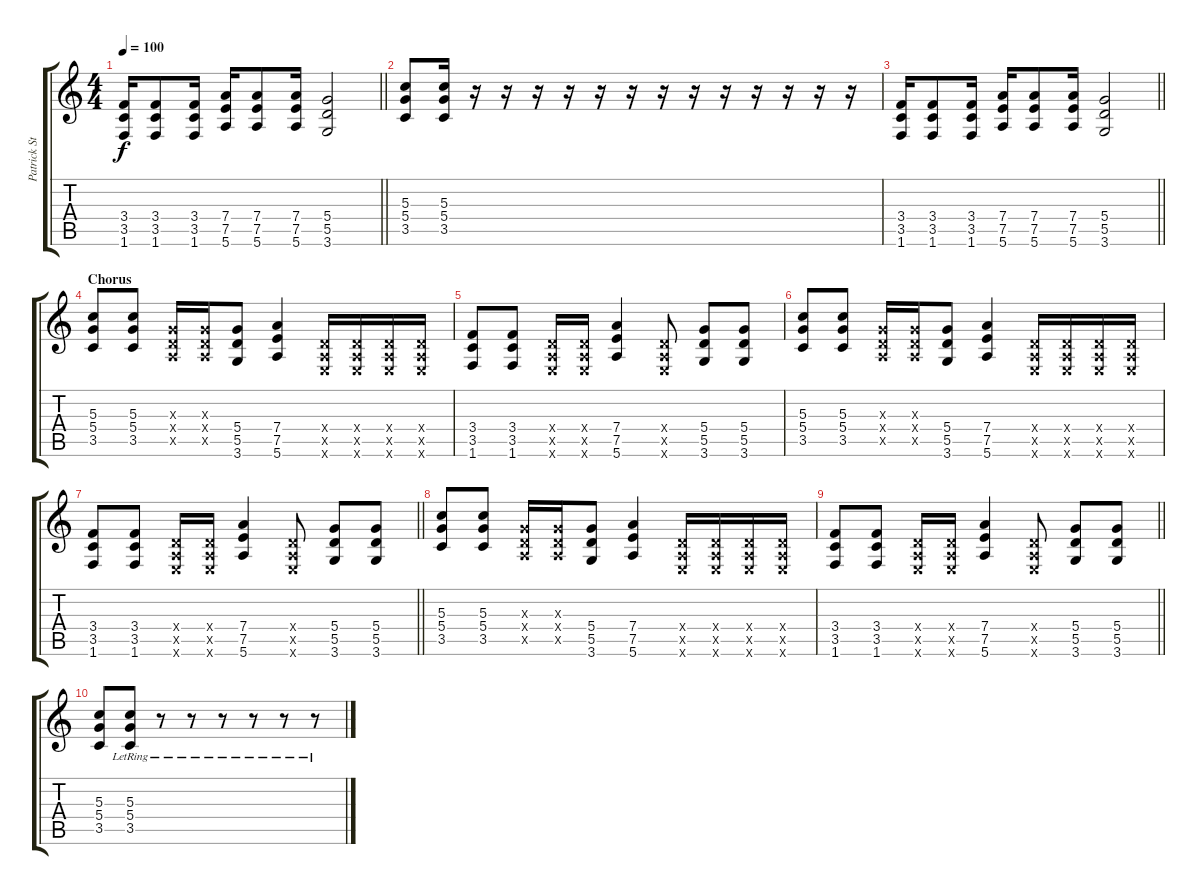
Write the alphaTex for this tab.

\track ("Patrick Stump" "Patrick St") {instrument overdrivenguitar}
\staff {score tabs}
\tuning (E4 B3 G3 D3 A2 E2) {hide}
\ts (4 4)
\tempo 100
\clef g2
\barLineRight lightlight
\ks c
(3.4 3.5 1.6).16{dy f} (3.4 3.5 1.6).8 (3.4 3.5 1.6).16 (7.4 7.5 5.6).16 (7.4 7.5 5.6).8 (7.4 7.5 5.6).16 (5.4 5.5 3.6).2 |
(5.3 5.4 3.5).8 (5.3 5.4 3.5).16 r.16 r.16 r.16 r.16 r.16 r.16 r.16 r.16 r.16 r.16 r.16 r.16 r.16 |
\barLineRight lightlight
(3.4 3.5 1.6).16 (3.4 3.5 1.6).8 (3.4 3.5 1.6).16 (7.4 7.5 5.6).16 (7.4 7.5 5.6).8 (7.4 7.5 5.6).16 (5.4 5.5 3.6).2 |
\section ("" "Chorus")
(5.3 5.4 3.5).8 (5.3 5.4 3.5).8 (0.3{x} 0.4{x} 0.5{x}).16 (0.3{x} 0.4{x} 0.5{x}).16 (5.4 5.5 3.6).8 (7.4 7.5 5.6).4 (0.4{x} 0.5{x} 0.6{x}).16 (0.4{x} 0.5{x} 0.6{x}).16 (0.4{x} 0.5{x} 0.6{x}).16 (0.4{x} 0.5{x} 0.6{x}).16 |
(3.4 3.5 1.6).8 (3.4 3.5 1.6).8 (0.4{x} 0.5{x} 0.6{x}).16 (0.4{x} 0.5{x} 0.6{x}).16 (7.4 7.5 5.6).4 (0.4{x} 0.5{x} 0.6{x}).8 (5.4 5.5 3.6).8 (5.4 5.5 3.6).8 |
(5.3 5.4 3.5).8 (5.3 5.4 3.5).8 (0.3{x} 0.4{x} 0.5{x}).16 (0.3{x} 0.4{x} 0.5{x}).16 (5.4 5.5 3.6).8 (7.4 7.5 5.6).4 (0.4{x} 0.5{x} 0.6{x}).16 (0.4{x} 0.5{x} 0.6{x}).16 (0.4{x} 0.5{x} 0.6{x}).16 (0.4{x} 0.5{x} 0.6{x}).16 |
\barLineRight lightlight
(3.4 3.5 1.6).8 (3.4 3.5 1.6).8 (0.4{x} 0.5{x} 0.6{x}).16 (0.4{x} 0.5{x} 0.6{x}).16 (7.4 7.5 5.6).4 (0.4{x} 0.5{x} 0.6{x}).8 (5.4 5.5 3.6).8 (5.4 5.5 3.6).8 |
(5.3 5.4 3.5).8 (5.3 5.4 3.5).8 (0.3{x} 0.4{x} 0.5{x}).16 (0.3{x} 0.4{x} 0.5{x}).16 (5.4 5.5 3.6).8 (7.4 7.5 5.6).4 (0.4{x} 0.5{x} 0.6{x}).16 (0.4{x} 0.5{x} 0.6{x}).16 (0.4{x} 0.5{x} 0.6{x}).16 (0.4{x} 0.5{x} 0.6{x}).16 |
\barLineRight lightlight
(3.4 3.5 1.6).8 (3.4 3.5 1.6).8 (0.4{x} 0.5{x} 0.6{x}).16 (0.4{x} 0.5{x} 0.6{x}).16 (7.4 7.5 5.6).4 (0.4{x} 0.5{x} 0.6{x}).8 (5.4 5.5 3.6).8 (5.4 5.5 3.6).8 |
(5.3 5.4 3.5).8 (5.3 5.4{lr} 3.5).8 r.8 r.8 r.8 r.8 r.8 r.8
